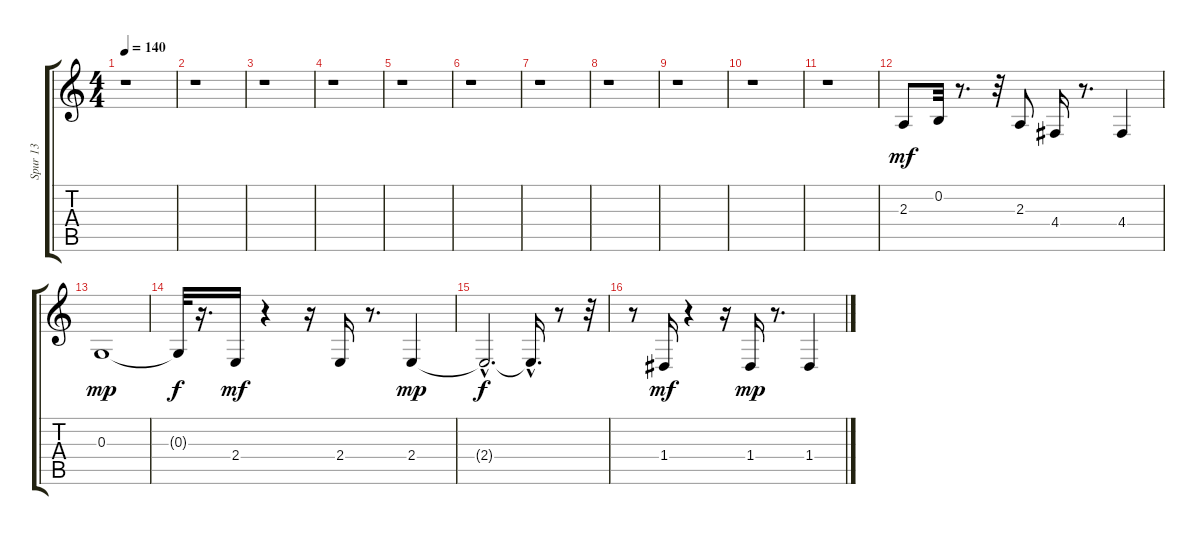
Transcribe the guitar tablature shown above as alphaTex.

\track ("Spur 13" "Spur 13") {instrument brasssection}
\staff {score tabs}
\tuning (E4 B3 G3 D3 A2 E2) {hide}
\ts (4 4)
\tempo 140
\clef g2
\ks c
r.1{dy mf} |
r.1 |
r.1 |
r.1 |
r.1 |
r.1 |
r.1 |
r.1 |
r.1 |
r.1 |
r.1 |
2.3.8 0.2.32 r.8{d} r.32 2.3.8 4.4.16 r.8{d} 4.4.4 |
0.3.1{dy mp} |
0.3{t}.32{dy f} r.16{d} 2.4.16{dy mf} r.4 r.16 2.4.16 r.8{d} 2.4.4{dy mp} |
2.4{hac t}.2{d dy f} 2.4{hac t}.16{d} r.8 r.32 |
r.8 1.4.16{dy mf} r.4 r.16 1.4.16{dy mp} r.8{d} 1.4.4
